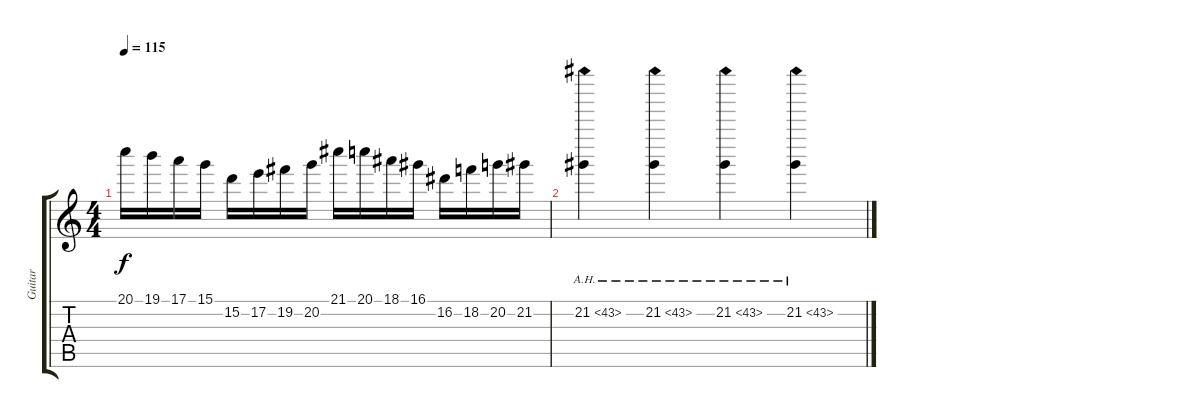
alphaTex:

\track ("Guitar" "Guitar") {instrument overdrivenguitar}
\staff {score tabs}
\tuning (E4 B3 G3 D3 A2 E2) {hide}
\ts (4 4)
\tempo 115
\clef g2
\ks c
20.1.16{dy f} 19.1.16 17.1.16 15.1.16 15.2.16 17.2.16 19.2.16 20.2.16 21.1.16 20.1.16 18.1.16 16.1.16 16.2.16 18.2.16 20.2.16 21.2.16 |
21.2{ah 22}.4 21.2{ah 22}.4 21.2{ah 22}.4 21.2{ah 22}.4
